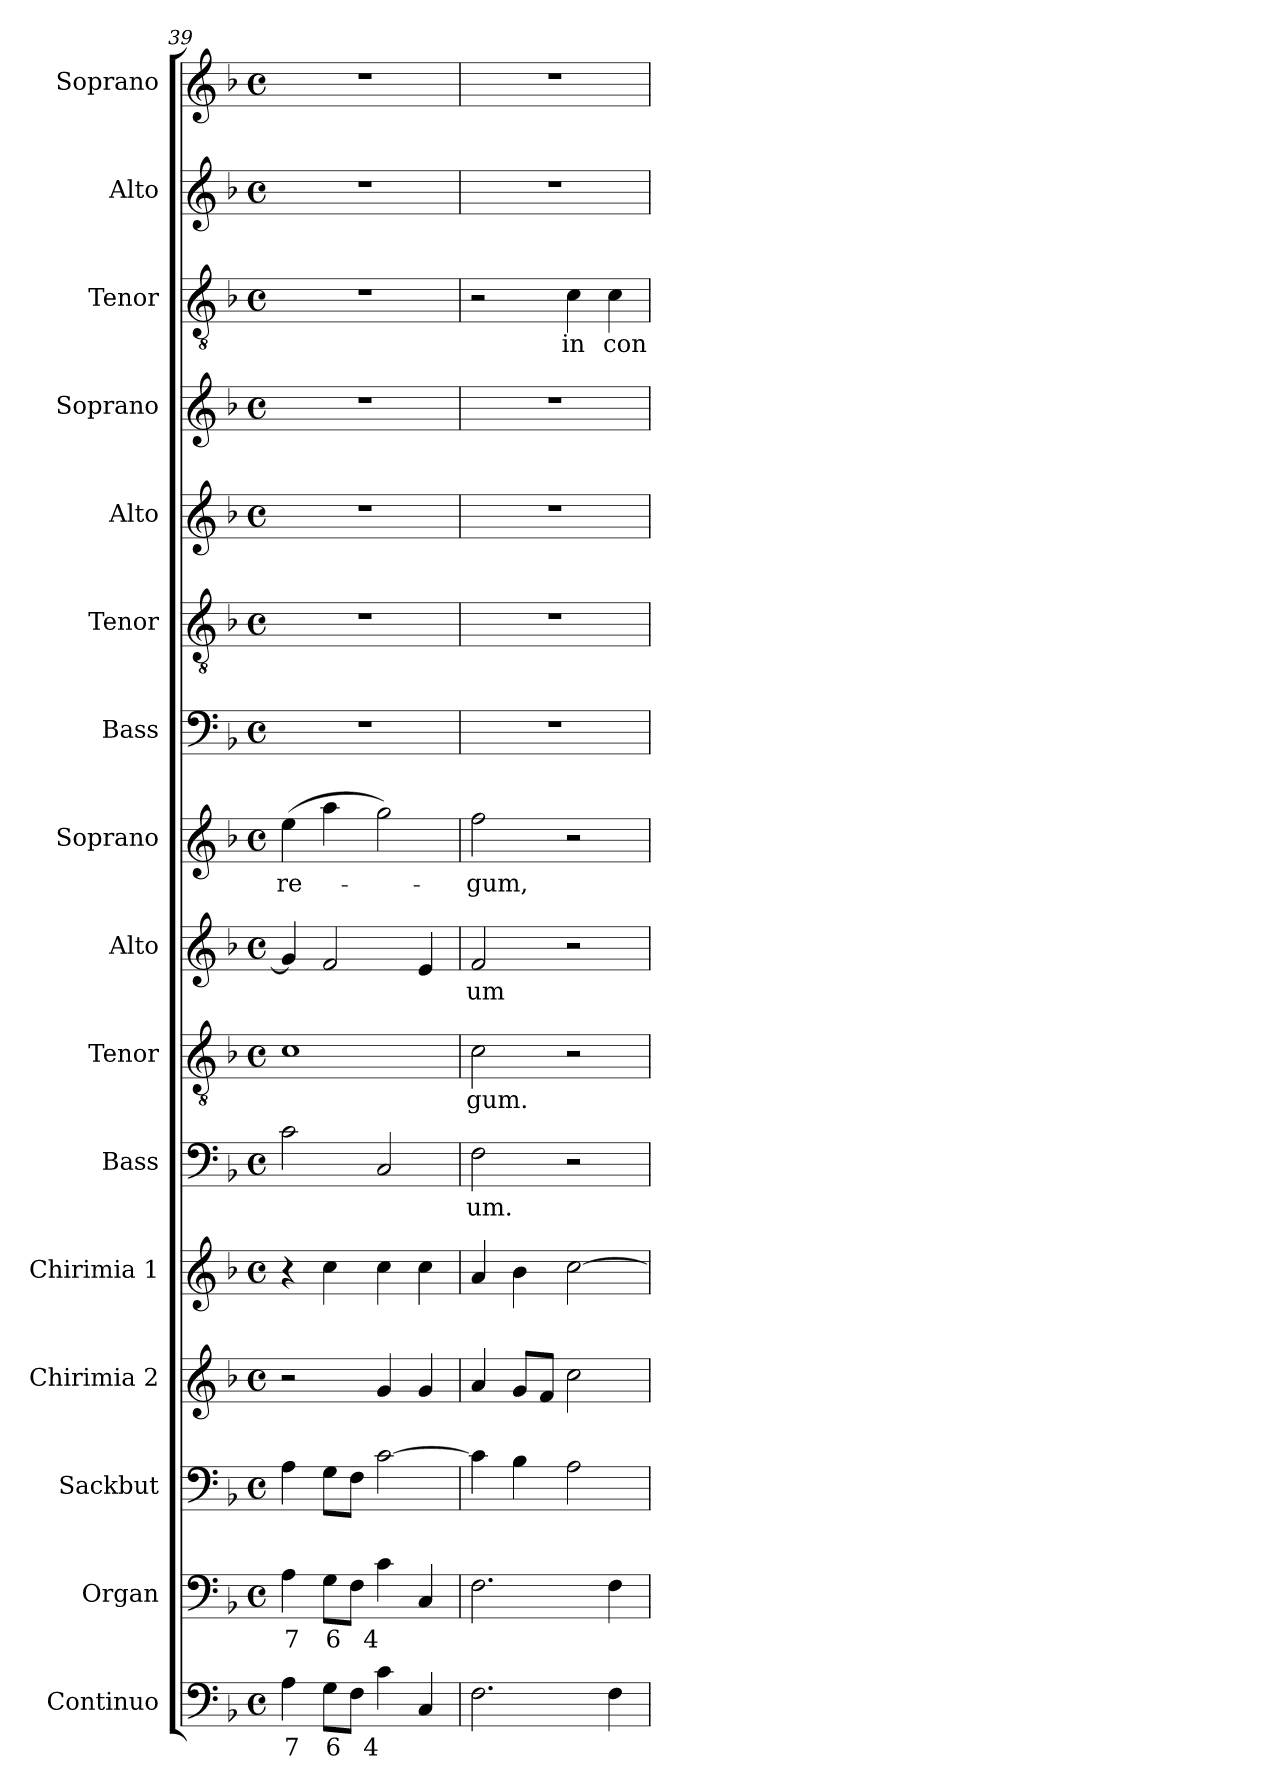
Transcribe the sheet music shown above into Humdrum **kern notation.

**kern	**text	**kern	**text	**kern	**kern	**kern	**kern	**text	**kern	**text	**kern	**text	**kern	**text	**kern	**kern	**kern	**kern	**kern	**text	**kern	**kern
*part16	*part16	*part15	*part15	*part14	*part13	*part12	*part11	*part11	*part10	*part10	*part9	*part9	*part8	*part8	*part7	*part6	*part5	*part4	*part3	*part3	*part2	*part1
*staff16	*staff16	*staff15	*staff15	*staff14	*staff13	*staff12	*staff11	*staff11	*staff10	*staff10	*staff9	*staff9	*staff8	*staff8	*staff7	*staff6	*staff5	*staff4	*staff3	*staff3	*staff2	*staff1
*I"Continuo	*	*I"Organ	*	*I"Sackbut	*I"Chirimia 2	*I"Chirimia 1	*I"Bass	*	*I"Tenor	*	*I"Alto	*	*I"Soprano	*	*I"Bass	*I"Tenor	*I"Alto	*I"Soprano	*I"Tenor	*	*I"Alto	*I"Soprano
*I'Cont.	*	*I'Org.	*	*I'Sbt.	*I'Chi.	*I'Chi.	*I'B.	*	*I'T.	*	*I'A.	*	*I'S.	*	*I'B.	*I'T.	*I'A.	*I'S.	*I'T.	*	*I'A.	*I'S.
*clefF4	*	*clefF4	*	*clefF4	*clefG2	*clefG2	*clefF4	*	*clefGv2	*	*clefG2	*	*clefG2	*	*clefF4	*clefGv2	*clefG2	*clefG2	*clefGv2	*	*clefG2	*clefG2
*	*	*	*	*	*	*	*	*	*ITrd7c12	*	*	*	*	*	*	*ITrd7c12	*	*	*ITrd7c12	*	*	*
*k[b-]	*	*k[b-]	*	*k[b-]	*k[b-]	*k[b-]	*k[b-]	*	*k[b-]	*	*k[b-]	*	*k[b-]	*	*k[b-]	*k[b-]	*k[b-]	*k[b-]	*k[b-]	*	*k[b-]	*k[b-]
*F:	*	*F:	*	*F:	*F:	*F:	*F:	*	*F:	*	*F:	*	*F:	*	*F:	*F:	*F:	*F:	*F:	*	*F:	*F:
*M4/4	*	*M4/4	*	*M4/4	*M4/4	*M4/4	*M4/4	*	*M4/4	*	*M4/4	*	*M4/4	*	*M4/4	*M4/4	*M4/4	*M4/4	*M4/4	*	*M4/4	*M4/4
*met(c)	*	*met(c)	*	*met(c)	*met(c)	*met(c)	*met(c)	*	*met(c)	*	*met(c)	*	*met(c)	*	*met(c)	*met(c)	*met(c)	*met(c)	*met(c)	*	*met(c)	*met(c)
=39	=39	=39	=39	=39	=39	=39	=39	=39	=39	=39	=39	=39	=39	=39	=39	=39	=39	=39	=39	=39	=39	=39
!	!LO:LY:b:color=#000000	!	!	!	!	!	!	!	!	!	!	!	!	!	!	!	!	!	!	!	!	!
!	!	!	!LO:LY:b:color=#000000	!	!	!	!	!	!	!	!	!	!	!	!	!	!	!	!	!	!	!
!	!	!	!	!	!	!	!	!	!	!	!	!	!	!LO:LY:b:color=#000000	!	!	!	!	!	!	!	!
4Ai\	7	4Ai\	7	4Ai\	2r	4r	2ci\	.	1Ci	.	4gi/]	.	(4eei\	re-	1r	1r	1r	1r	1r	.	1r	1r
!	!LO:LY:b:color=#000000	!	!	!	!	!	!	!	!	!	!	!	!	!	!	!	!	!	!	!	!	!
!	!	!	!LO:LY:b:color=#000000	!	!	!	!	!	!	!	!	!	!	!	!	!	!	!	!	!	!	!
8Gi\L	6	8Gi\L	6	8Gi\L	.	4cci\	.	.	.	.	2fi/	.	4aai\	.	.	.	.	.	.	.	.	.
8Fi\J	.	8Fi\J	.	8Fi\J	.	.	.	.	.	.	.	.	.	.	.	.	.	.	.	.	.	.
!	!LO:LY:b:color=#000000	!	!	!	!	!	!	!	!	!	!	!	!	!	!	!	!	!	!	!	!	!
!	!	!	!LO:LY:b:color=#000000	!	!	!	!	!	!	!	!	!	!	!	!	!	!	!	!	!	!	!
4ci\	4	4ci\	4	[2ci\	4gi/	4cci\	2Ci/	.	.	.	.	.	2ggi\)	.	.	.	.	.	.	.	.	.
4Ci/	.	4Ci/	.	.	4gi/	4cci\	.	.	.	.	4ei/	.	.	.	.	.	.	.	.	.	.	.
!!LO:PB:g=z
=40	=40	=40	=40	=40	=40	=40	=40	=40	=40	=40	=40	=40	=40	=40	=40	=40	=40	=40	=40	=40	=40	=40
!	!	!	!	!	!	!	!	!LO:LY:b:color=#000000	!	!	!	!	!	!	!	!	!	!	!	!	!	!
!	!	!	!	!	!	!	!	!	!	!LO:LY:b:color=#000000	!	!	!	!	!	!	!	!	!	!	!	!
!	!	!	!	!	!	!	!	!	!	!	!	!LO:LY:b:color=#000000	!	!	!	!	!	!	!	!	!	!
!	!	!	!	!	!	!	!	!	!	!	!	!	!	!LO:LY:b:color=#000000	!	!	!	!	!	!	!	!
2.Fi\	.	2.Fi\	.	4ci\]	4ai/	4ai/	2Fi\	-um.	2Ci\	-gum.	2fi/	-um	2ffi\	-gum,	1r	1r	1r	1r	2r	.	1r	1r
.	.	.	.	4B-i\	8gi/L	4b-i\	.	.	.	.	.	.	.	.	.	.	.	.	.	.	.	.
.	.	.	.	.	8fi/J	.	.	.	.	.	.	.	.	.	.	.	.	.	.	.	.	.
!	!	!	!	!	!	!	!	!	!	!	!	!	!	!	!	!	!	!	!	!LO:LY:b:color=#000000	!	!
.	.	.	.	2Ai\	2cci\	[2cci\	2r	.	2r	.	2r	.	2r	.	.	.	.	.	4Ci\	in	.	.
!	!	!	!	!	!	!	!	!	!	!	!	!	!	!	!	!	!	!	!	!LO:LY:b:color=#000000	!	!
4Fi\	.	4Fi\	.	.	.	.	.	.	.	.	.	.	.	.	.	.	.	.	4Ci\	con-	.	.
=	=	=	=	=	=	=	=	=	=	=	=	=	=	=	=	=	=	=	=	=	=	=
*-	*-	*-	*-	*-	*-	*-	*-	*-	*-	*-	*-	*-	*-	*-	*-	*-	*-	*-	*-	*-	*-	*-
